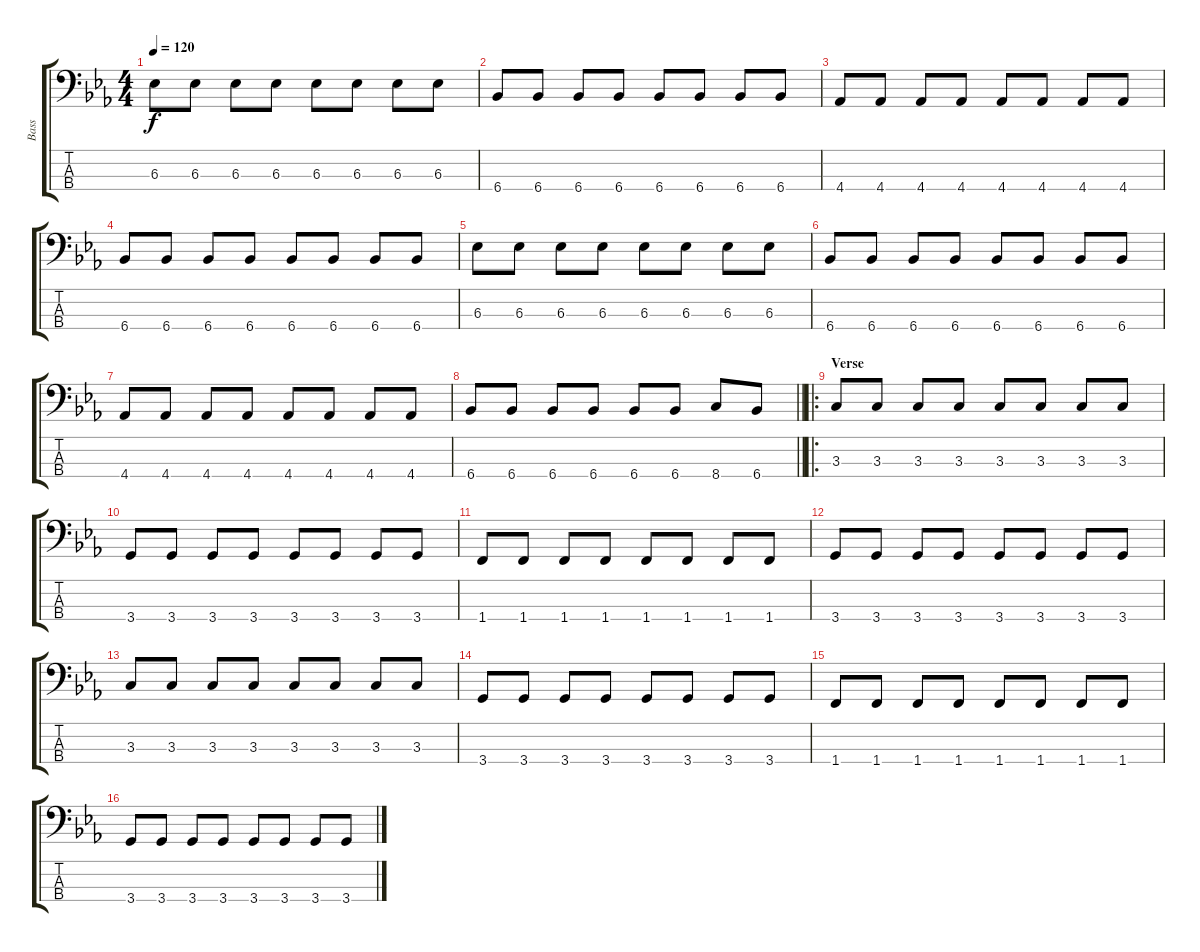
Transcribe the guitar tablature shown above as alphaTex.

\track ("Bass" "Bass") {instrument electricbassfinger}
\staff {score tabs}
\tuning (G2 D2 A1 E1) {hide}
\ts (4 4)
\tempo 120
\clef f4
\ks eb
6.3.8{dy f instrument electricbassfinger} 6.3.8 6.3.8 6.3.8 6.3.8 6.3.8 6.3.8 6.3.8 |
6.4.8 6.4.8 6.4.8 6.4.8 6.4.8 6.4.8 6.4.8 6.4.8 |
4.4.8 4.4.8 4.4.8 4.4.8 4.4.8 4.4.8 4.4.8 4.4.8 |
6.4.8 6.4.8 6.4.8 6.4.8 6.4.8 6.4.8 6.4.8 6.4.8 |
6.3.8 6.3.8 6.3.8 6.3.8 6.3.8 6.3.8 6.3.8 6.3.8 |
6.4.8 6.4.8 6.4.8 6.4.8 6.4.8 6.4.8 6.4.8 6.4.8 |
4.4.8 4.4.8 4.4.8 4.4.8 4.4.8 4.4.8 4.4.8 4.4.8 |
\barLineRight lightlight
6.4.8 6.4.8 6.4.8 6.4.8 6.4.8 6.4.8 8.4.8 6.4.8 |
\ro
\section ("" "Verse")
3.3.8 3.3.8 3.3.8 3.3.8 3.3.8 3.3.8 3.3.8 3.3.8 |
3.4.8 3.4.8 3.4.8 3.4.8 3.4.8 3.4.8 3.4.8 3.4.8 |
1.4.8 1.4.8 1.4.8 1.4.8 1.4.8 1.4.8 1.4.8 1.4.8 |
3.4.8 3.4.8 3.4.8 3.4.8 3.4.8 3.4.8 3.4.8 3.4.8 |
3.3.8 3.3.8 3.3.8 3.3.8 3.3.8 3.3.8 3.3.8 3.3.8 |
3.4.8 3.4.8 3.4.8 3.4.8 3.4.8 3.4.8 3.4.8 3.4.8 |
1.4.8 1.4.8 1.4.8 1.4.8 1.4.8 1.4.8 1.4.8 1.4.8 |
3.4.8 3.4.8 3.4.8 3.4.8 3.4.8 3.4.8 3.4.8 3.4.8
